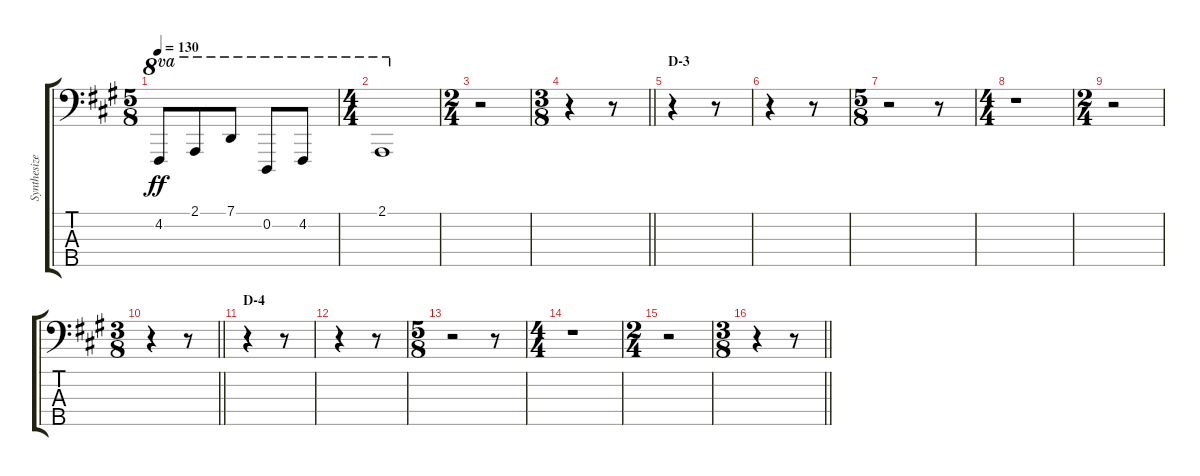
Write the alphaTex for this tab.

\track ("Synthesizer II" "Synthesize") {instrument lead2sawtooth}
\staff {score tabs}
\tuning (G2 D2 A1 E1 B0) {hide}
\ts (5 8)
\tempo 130
\clef f4
\ks a
4.2.8{ot 8va dy ff} 2.1.8{ot 8va} 7.1.8{ot 8va} 0.2.8{ot 8va} 4.2.8{ot 8va} |
\ts (4 4)
2.1.1{ot 8va} |
\ts (2 4)
r.2 |
\ts (3 8)
\barLineRight lightlight
r.4 r.8 |
\section ("" "D-3")
r.4 r.8 |
r.4 r.8 |
\ts (5 8)
r.2 r.8 |
\ts (4 4)
r.1 |
\ts (2 4)
r.2 |
\ts (3 8)
\barLineRight lightlight
r.4 r.8 |
\section ("" "D-4")
r.4 r.8 |
r.4 r.8 |
\ts (5 8)
r.2 r.8 |
\ts (4 4)
r.1 |
\ts (2 4)
r.2 |
\ts (3 8)
\barLineRight lightlight
r.4 r.8
